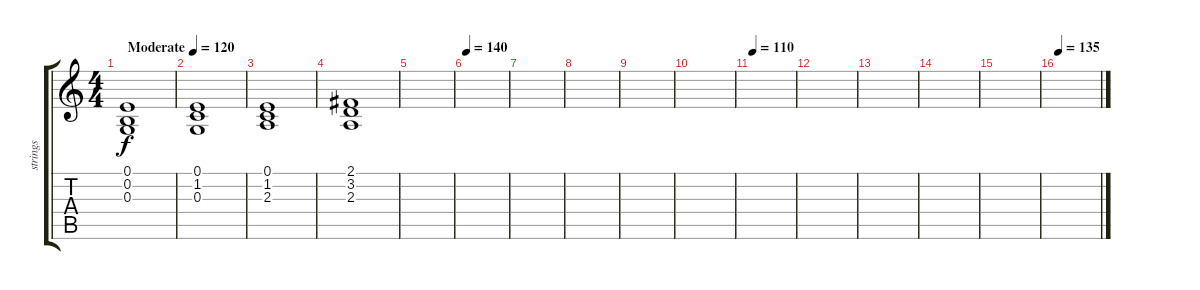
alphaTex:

\track ("strings" "strings") {instrument stringensemble1}
\staff {score tabs}
\tuning (E4 B3 G3 D3 A2 E2) {hide}
\ts (4 4)
\tempo (120 "Moderate")
\tempo 160
\tempo (120 "Moderate")
\clef g2
\ks c
(0.1 0.2 0.3).1{dy f instrument stringensemble1} |
(0.1 1.2 0.3).1 |
(0.1 1.2 2.3).1 |
(2.1 3.2 2.3).1 |
|
\tempo 140
|
|
|
|
|
\tempo 110
|
|
|
|
|
\tempo 135
